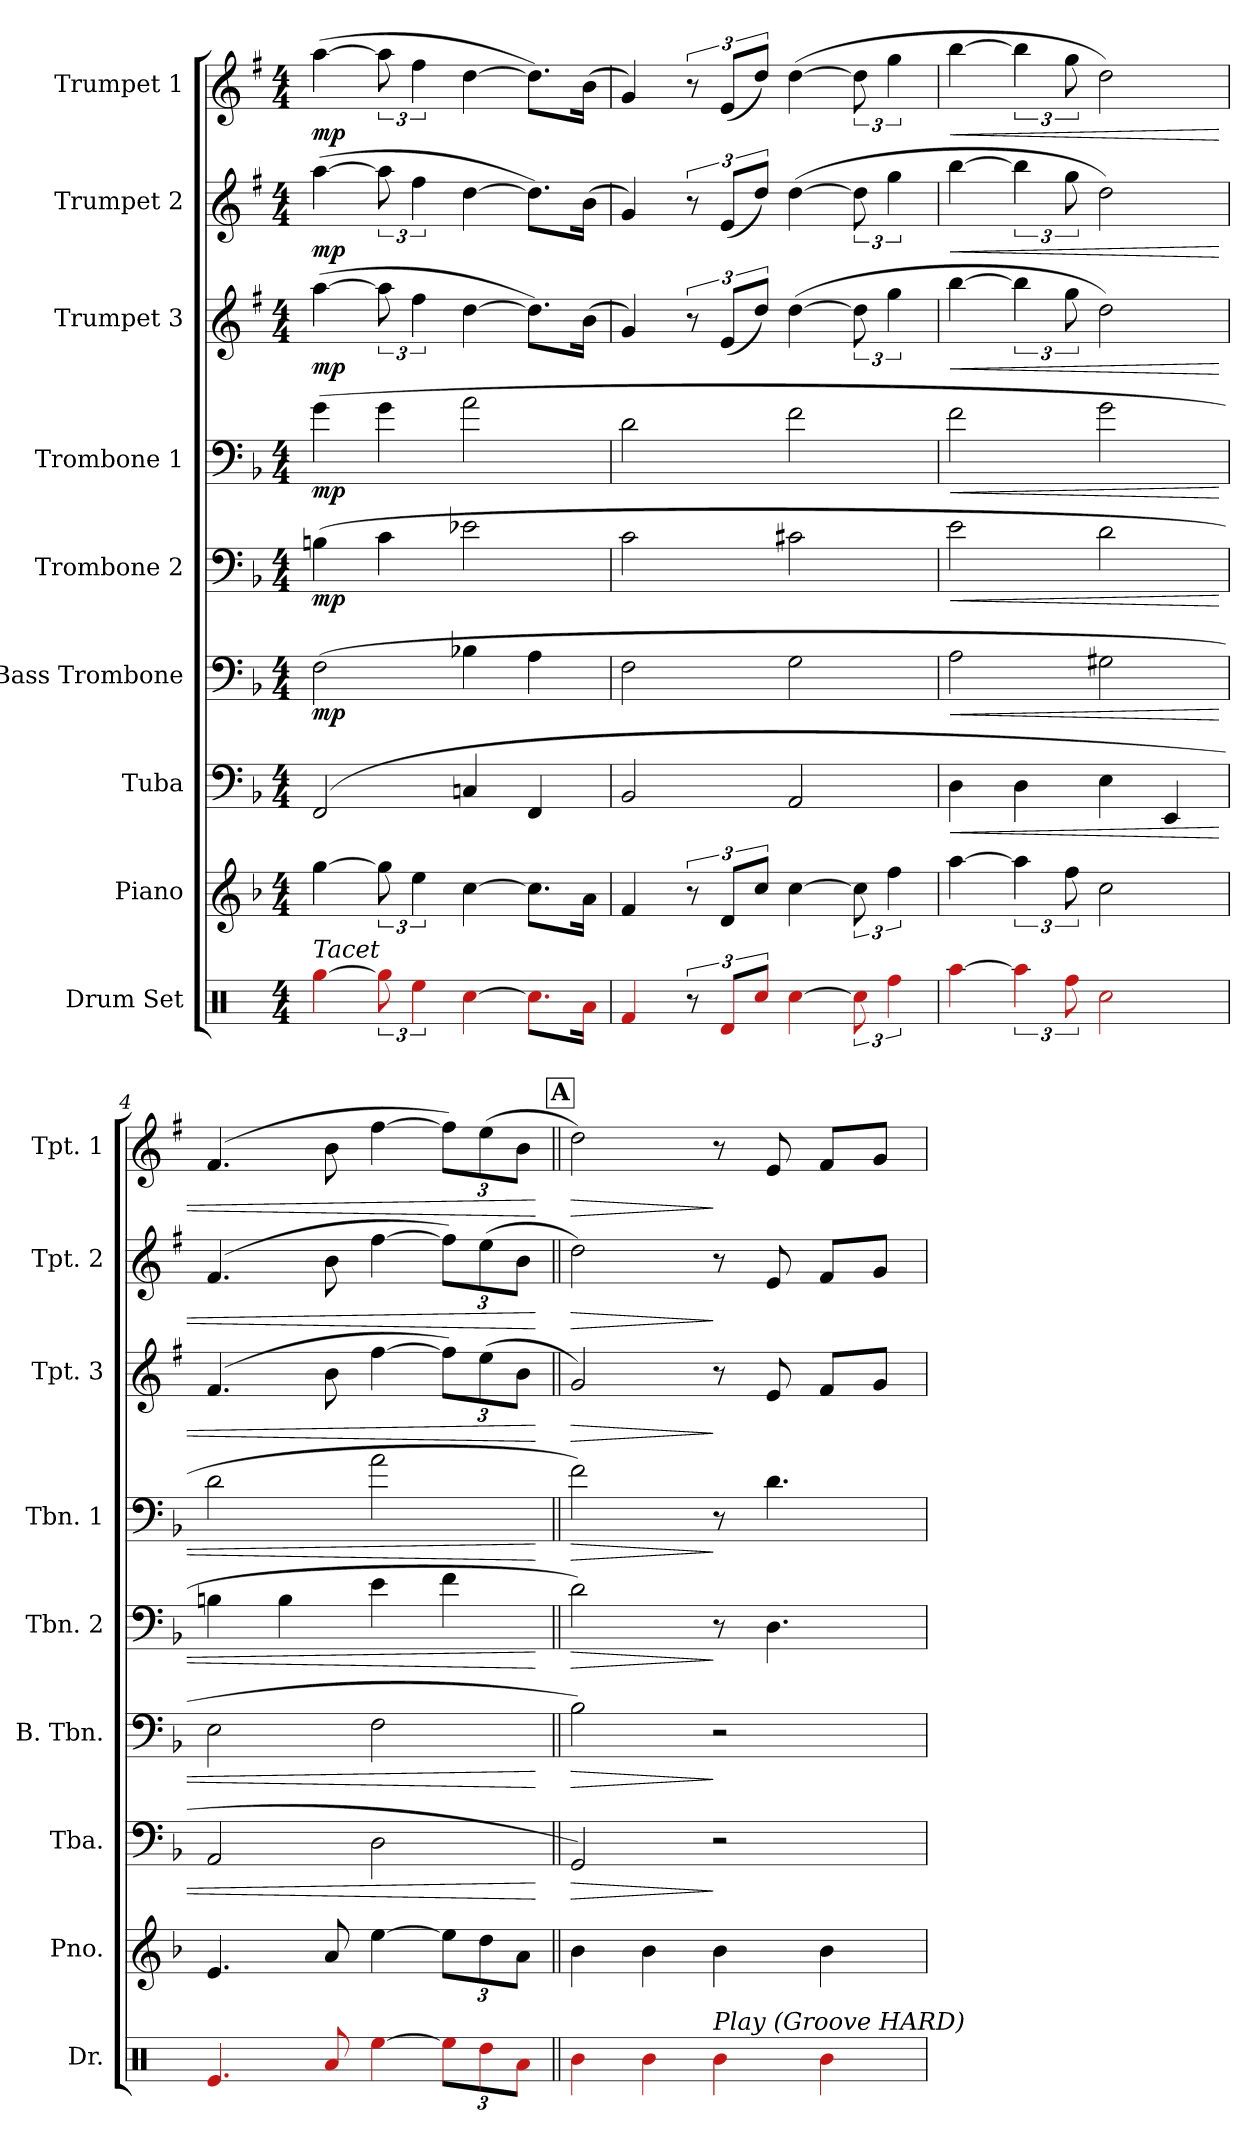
**kern	**kern	**kern	**dynam	**kern	**dynam	**kern	**dynam	**kern	**dynam	**kern	**dynam	**kern	**dynam	**kern	**dynam
*part9	*part8	*part7	*part7	*part6	*part6	*part5	*part5	*part4	*part4	*part3	*part3	*part2	*part2	*part1	*part1
*staff9	*staff8	*staff7	*staff7	*staff6	*staff6	*staff5	*staff5	*staff4	*staff4	*staff3	*staff3	*staff2	*staff2	*staff1	*staff1
*I"Drum Set	*I"Piano	*I"Tuba	*	*I"Bass Trombone	*	*I"Trombone 2	*	*I"Trombone 1	*	*I"Trumpet 3	*	*I"Trumpet 2	*	*I"Trumpet 1	*
*I'Dr.	*I'Pno.	*I'Tba.	*	*I'B. Tbn.	*	*I'Tbn. 2	*	*I'Tbn. 1	*	*I'Tpt. 3	*	*I'Tpt. 2	*	*I'Tpt. 1	*
*clefX	*clefG2	*clefF4	*	*clefF4	*	*clefF4	*	*clefF4	*	*clefG2	*	*clefG2	*	*clefG2	*
*	*	*	*	*	*	*	*	*	*	*ITrd1c2	*	*ITrd1c2	*	*ITrd1c2	*
*k[]	*k[b-]	*k[b-]	*	*k[b-]	*	*k[b-]	*	*k[b-]	*	*k[b-]	*	*k[b-]	*	*k[b-]	*
*	*F:	*F:	*	*F:	*	*F:	*	*F:	*	*F:	*	*F:	*	*F:	*
*M4/4	*M4/4	*M4/4	*	*M4/4	*	*M4/4	*	*M4/4	*	*M4/4	*	*M4/4	*	*M4/4	*
*MM60	*MM60	*MM60	*	*MM60	*	*MM60	*	*MM60	*	*MM60	*	*MM60	*	*MM60	*
=1	=1	=1	=1	=1	=1	=1	=1	=1	=1	=1	=1	=1	=1	=1	=1
!LO:TX:a:i:t=Tacet	!	!	!	!	!	!	!	!	!	!	!	!	!	!	!
!	!	!	!	!	!LO:DY:b	!	!LO:DY:b	!	!LO:DY:b	!	!LO:DY:b	!	!LO:DY:b	!	!LO:DY:b
[4gg\	[4gg\	(>2FF/	.	(>2F\	mp	(>4Bn\	mp	(>4g\	mp	(>[4gg\	mp	(>[4gg\	mp	(>[4gg\	mp
12gg\]	12gg\]	.	.	.	.	4c\	.	4g\	.	12gg\]	.	12gg\]	.	12gg\]	.
6ee\	6ee\	.	.	.	.	.	.	.	.	6ee\	.	6ee\	.	6ee\	.
[4cc\	[4cc\	4Cn/	.	4B-X\	.	2e-X\	.	2a\	.	[4cc\	.	[4cc\	.	[4cc\	.
8.cc\L]	8.cc\L]	4FF/	.	4A\	.	.	.	.	.	8.cc\L])	.	8.cc\L])	.	8.cc\L])	.
16a\Jk	16a\Jk	.	.	.	.	.	.	.	.	(>16a\Jk	.	(>16a\Jk	.	(>16a\Jk	.
=2	=2	=2	=2	=2	=2	=2	=2	=2	=2	=2	=2	=2	=2	=2	=2
4f/	4f/	2BB-/	.	2F\	.	2c\	.	2d\	.	4f/)	.	4f/)	.	4f/)	.
12r	12r	.	.	.	.	.	.	.	.	12r	.	12r	.	12r	.
12d/L	12d/L	.	.	.	.	.	.	.	.	(<12d/L	.	(<12d/L	.	(<12d/L	.
12cc/J	12cc/J	.	.	.	.	.	.	.	.	12cc/J)	.	12cc/J)	.	12cc/J)	.
[4cc\	[4cc\	2AA/	.	2G\	.	2c#X\	.	2f\	.	(>[4cc\	.	(>[4cc\	.	(>[4cc\	.
12cc\]	12cc\]	.	.	.	.	.	.	.	.	12cc\]	.	12cc\]	.	12cc\]	.
6ff\	6ff\	.	.	.	.	.	.	.	.	6ff\	.	6ff\	.	6ff\	.
=3	=3	=3	=3	=3	=3	=3	=3	=3	=3	=3	=3	=3	=3	=3	=3
!	!	!	!LO:HP:b	!	!LO:HP:b	!	!LO:HP:b	!	!LO:HP:b	!	!LO:HP:b	!	!LO:HP:b	!	!LO:HP:b
[4aa\	[4aa\	4D\	<	2A\	<	2e\	<	2f\	<	[4aa\	<	[4aa\	<	[4aa\	<
6aa\]	6aa\]	4D\	.	.	.	.	.	.	.	6aa\]	.	6aa\]	.	6aa\]	.
12ff\	12ff\	.	.	.	.	.	.	.	.	12ff\	.	12ff\	.	12ff\	.
2cc\	2cc\	4E\	.	2G#X\	.	2d\	.	2g\	.	2cc\)	.	2cc\)	.	2cc\)	.
.	.	4EE/	.	.	.	.	.	.	.	.	.	.	.	.	.
=4	=4	=4	=4	=4	=4	=4	=4	=4	=4	=4	=4	=4	=4	=4	=4
4.e/	4.e/	2AA/	.	2E\	.	4Bn\	.	2d\	.	(>4.e/	.	(>4.e/	.	(>4.e/	.
.	.	.	.	.	.	4B\	.	.	.	.	.	.	.	.	.
8a/	8a/	.	.	.	.	.	.	.	.	8a\	.	8a\	.	8a\	.
[4ee\	[4ee\	2D\	.	2F\	.	4e\	.	2a\	.	[4ee\	.	[4ee\	.	[4ee\	.
*Xbrackettup	*Xbrackettup	*	*	*	*	*	*	*	*	*Xbrackettup	*	*Xbrackettup	*	*Xbrackettup	*
12ee\L]	12ee\L]	.	.	.	.	4f\	.	.	.	12ee\L])	.	12ee\L])	.	12ee\L])	.
12dd\	12dd\	.	.	.	.	.	.	.	.	(>12dd\	.	(>12dd\	.	(>12dd\	.
12a\J	12a\J	.	.	.	.	.	.	.	.	12a\J	.	12a\J	.	12a\J	.
.	.	.	[	.	[	.	[	.	[	.	[	.	[	.	[
!!LO:REH:place=s1:a:B:fs=14:t=A
=5||	=5||	=5||	=5||	=5||	=5||	=5||	=5||	=5||	=5||	=5||	=5||	=5||	=5||	=5||	=5||
!	!	!	!LO:HP:b	!	!LO:HP:b	!	!LO:HP:b	!	!LO:HP:b	!	!LO:HP:b	!	!LO:HP:b	!	!LO:HP:b
4b	4b-	2GG/)	>	2B-\)	>	2d\)	>	2f\)	>	2f/)	>	2cc\)	>	2cc\)	>
4b	4b-	.	.	.	.	.	.	.	.	.	.	.	.	.	.
!LO:TX:a:i:t=Play (Groove HARD)	!	!	!	!	!	!	!	!	!	!	!	!	!	!	!
4b	4b-	2r	]	2r	]	8r	]	8r	]	8r	]	8r	]	8r	]
.	.	.	.	.	.	4.D\	.	4.d\	.	8d/	.	8d/	.	8d/	.
4b	4b-	.	.	.	.	.	.	.	.	8e/L	.	8e/L	.	8e/L	.
.	.	.	.	.	.	.	.	.	.	8f/J	.	8f/J	.	8f/J	.
=	=	=	=	=	=	=	=	=	=	=	=	=	=	=	=
*-	*-	*-	*-	*-	*-	*-	*-	*-	*-	*-	*-	*-	*-	*-	*-
